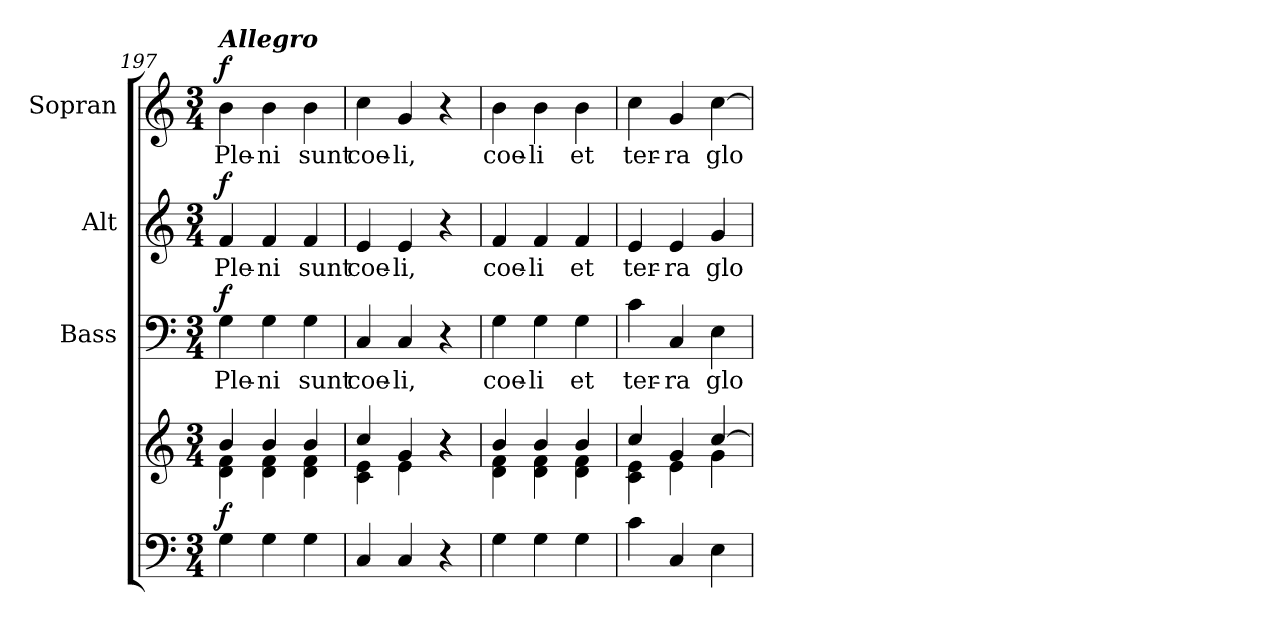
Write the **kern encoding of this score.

**kern	**kern	**dynam	**kern	**text	**dynam	**kern	**text	**dynam	**kern	**text	**dynam
*part4	*part4	*part4	*part3	*part3	*part3	*part2	*part2	*part2	*part1	*part1	*part1
*staff5	*staff4	*staff4/5	*staff3	*staff3	*staff3	*staff2	*staff2	*staff2	*staff1	*staff1	*staff1
*	*	*	*I"Bass	*	*	*I"Alt	*	*	*I"Sopran	*	*
*	*	*	*I'B.	*	*	*I'A.	*	*	*I'S.	*	*
*clefF4	*clefG2	*	*clefF4	*	*	*clefG2	*	*	*clefG2	*	*
*k[]	*k[]	*	*k[]	*	*	*k[]	*	*	*k[]	*	*
*C:	*C:	*	*C:	*	*	*C:	*	*	*C:	*	*
*M3/4	*M3/4	*	*M3/4	*	*	*M3/4	*	*	*M3/4	*	*
=197	=197	=197	=197	=197	=197	=197	=197	=197	=197	=197	=197
*	*^	*	*	*	*	*	*	*	*	*	*
!	!	!	!	!	!	!	!	!	!	!LO:TX:a:Bi:t=Allegro	!	!
!	!	!	!LO:DY:b	!	!LO:LY:b	!LO:DY:a	!	!LO:LY:b	!LO:DY:a	!	!LO:LY:b	!LO:DY:b
4G\	4b/	4d\ 4f\	f	4G\	Ple-	f	4f/	Ple-	f	4b\	Ple-	f
!	!	!	!	!	!LO:LY:b	!	!	!LO:LY:b	!	!	!LO:LY:b	!
4G\	4b/	4d\ 4f\	.	4G\	-ni	.	4f/	-ni	.	4b\	-ni	.
!	!	!	!	!	!LO:LY:b	!	!	!LO:LY:b	!	!	!LO:LY:b	!
4G\	4b/	4d\ 4f\	.	4G\	sunt	.	4f/	sunt	.	4b\	sunt	.
=198	=198	=198	=198	=198	=198	=198	=198	=198	=198	=198	=198	=198
!	!	!	!	!	!LO:LY:b	!	!	!LO:LY:b	!	!	!LO:LY:b	!
4C/	4cc/	4c\ 4e\	.	4C/	coe-	.	4e/	coe-	.	4cc\	coe-	.
!	!	!	!	!	!LO:LY:b	!	!	!LO:LY:b	!	!	!LO:LY:b	!
4C/	4g/	4e\	.	4C/	-li,	.	4e/	-li,	.	4g/	-li,	.
4r	4ra	4ra	.	4r	.	.	4r	.	.	4r	.	.
=199	=199	=199	=199	=199	=199	=199	=199	=199	=199	=199	=199	=199
!	!	!	!	!	!LO:LY:b	!	!	!LO:LY:b	!	!	!LO:LY:b	!
4G\	4b/	4d\ 4f\	.	4G\	coe-	.	4f/	coe-	.	4b\	coe-	.
!	!	!	!	!	!LO:LY:b	!	!	!LO:LY:b	!	!	!LO:LY:b	!
4G\	4b/	4d\ 4f\	.	4G\	-li	.	4f/	-li	.	4b\	-li	.
!	!	!	!	!	!LO:LY:b	!	!	!LO:LY:b	!	!	!LO:LY:b	!
4G\	4b/	4d\ 4f\	.	4G\	et	.	4f/	et	.	4b\	et	.
=200	=200	=200	=200	=200	=200	=200	=200	=200	=200	=200	=200	=200
!	!	!	!	!	!LO:LY:b	!	!	!LO:LY:b	!	!	!LO:LY:b	!
4c\	4cc/	4c\ 4e\	.	4c\	ter-	.	4e/	ter-	.	4cc\	ter-	.
!	!	!	!	!	!LO:LY:b	!	!	!LO:LY:b	!	!	!LO:LY:b	!
4C/	4g/	4e\	.	4C/	-ra	.	4e/	-ra	.	4g/	-ra	.
!	!	!	!	!	!LO:LY:b	!	!	!LO:LY:b	!	!	!LO:LY:b	!
4E\	[>4cc/	4g\	.	4E\	glo-	.	4g/	glo-	.	[4cc\	glo-	.
*	*v	*v	*	*	*	*	*	*	*	*	*	*
=	=	=	=	=	=	=	=	=	=	=	=
*-	*-	*-	*-	*-	*-	*-	*-	*-	*-	*-	*-
